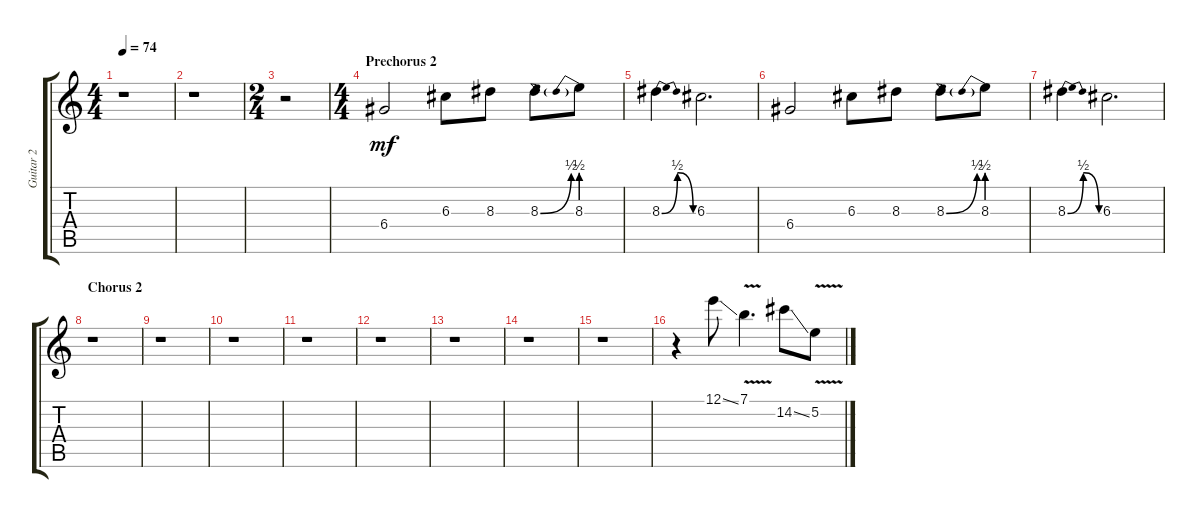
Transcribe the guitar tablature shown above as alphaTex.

\track ("Guitar 2" "Guitar 2") {instrument overdrivenguitar}
\staff {score tabs}
\tuning (E4 B3 G3 D3 A2 E2) {hide}
\ts (4 4)
\tempo 74
\clef g2
\ks c
r.1{dy f} |
r.1 |
\ts (2 4)
r.2 |
\ts (4 4)
\section ("" "Prechorus 2")
6.4.2{dy mf} 6.3.8 8.3.8 8.3{be (bend 0 0 60 2)}.8 8.3{be (prebend 0 2 60 2)}.8 |
8.3{be (bendrelease 0 0 30 2 30 2 60 0)}.4 6.3.2{d} |
6.4.2 6.3.8 8.3.8 8.3{be (bend 0 0 60 2)}.8 8.3{be (prebend 0 2 60 2)}.8 |
8.3{be (bendrelease 0 0 30 2 30 2 60 0)}.4 6.3.2{d} |
\section ("" "Chorus 2")
r.1 |
r.1 |
r.1 |
r.1 |
r.1 |
r.1 |
r.1 |
r.1 |
r.4 12.1{ss}.8 7.1{v}.4{d} 14.2{ss}.8 5.2{v}.8
